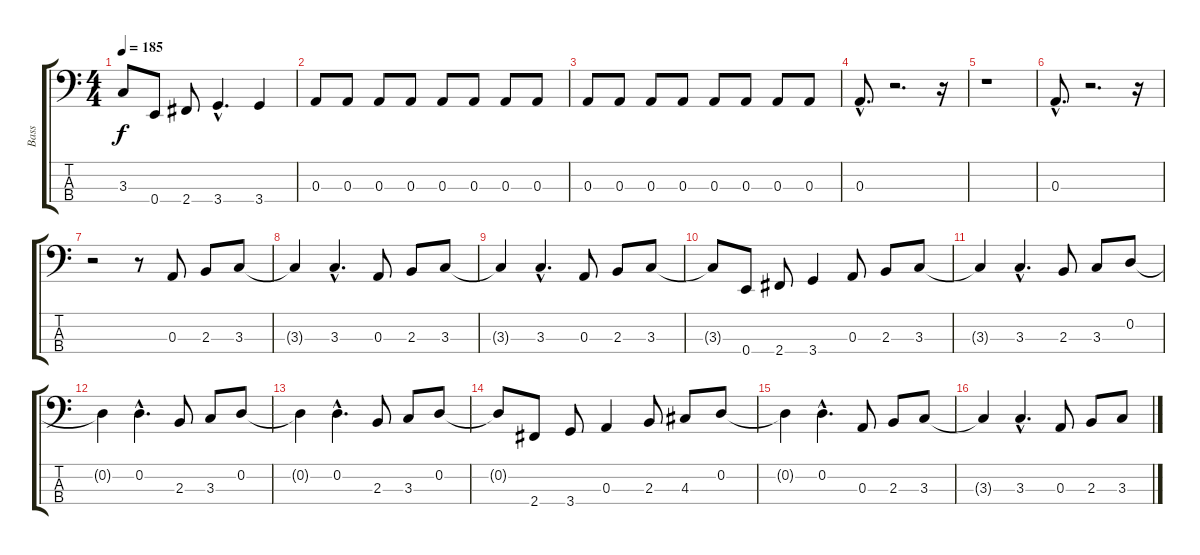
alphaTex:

\track ("Bass" "Bass") {instrument electricbassfinger}
\staff {score tabs}
\tuning (G2 D2 A1 E1) {hide}
\ts (4 4)
\tempo 185
\clef f4
\ks c
3.3{t}.8{dy f} 0.4.8 2.4.8 3.4{hac}.4{d} 3.4.4 |
0.3.8 0.3.8 0.3.8 0.3.8 0.3.8 0.3.8 0.3.8 0.3.8 |
0.3.8 0.3.8 0.3.8 0.3.8 0.3.8 0.3.8 0.3.8 0.3.8 |
0.3{hac}.8{d} r.2{d} r.16 |
r.1 |
0.3{hac}.8{d} r.2{d} r.16 |
r.2 r.8 0.3.8 2.3.8 3.3.8 |
3.3{t}.4 3.3{hac}.4{d} 0.3.8 2.3.8 3.3.8 |
3.3{t}.4 3.3{hac}.4{d} 0.3.8 2.3.8 3.3.8 |
3.3{t}.8 0.4.8 2.4.8 3.4.4 0.3.8 2.3.8 3.3.8 |
3.3{t}.4 3.3{hac}.4{d} 2.3.8 3.3.8 0.2.8 |
0.2{t}.4 0.2{hac}.4{d} 2.3.8 3.3.8 0.2.8 |
0.2{t}.4 0.2{hac}.4{d} 2.3.8 3.3.8 0.2.8 |
0.2{t}.8 2.4.8 3.4.8 0.3.4 2.3.8 4.3.8 0.2.8 |
0.2{t}.4 0.2{hac}.4{d} 0.3.8 2.3.8 3.3.8 |
3.3{t}.4 3.3{hac}.4{d} 0.3.8 2.3.8 3.3.8
